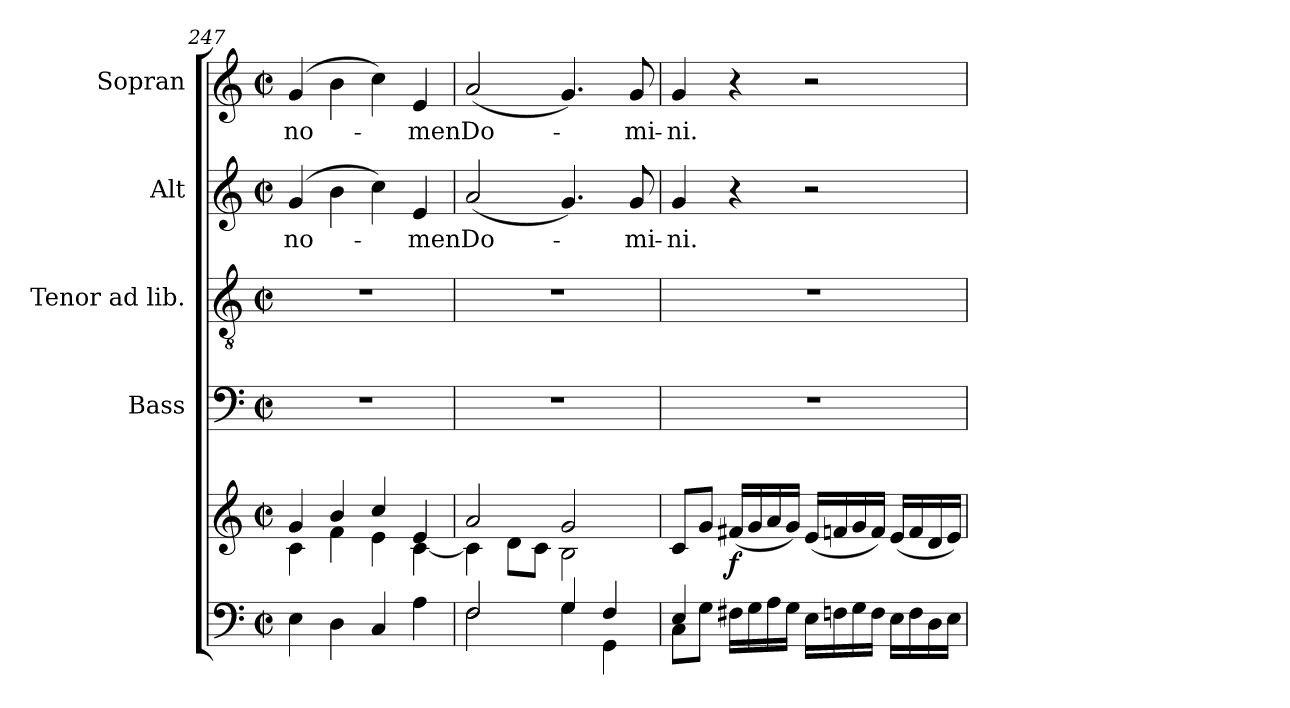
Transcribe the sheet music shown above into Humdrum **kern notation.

**kern	**kern	**dynam	**kern	**kern	**kern	**text	**kern	**text
*part5	*part5	*part5	*part4	*part3	*part2	*part2	*part1	*part1
*staff6	*staff5	*staff5/6	*staff4	*staff3	*staff2	*staff2	*staff1	*staff1
*	*	*	*I"Bass	*I"Tenor ad lib.	*I"Alt	*	*I"Sopran	*
*	*	*	*I'B.	*I'T.	*I'A.	*	*I'S.	*
*clefF4	*clefG2	*	*clefF4	*clefGv2	*clefG2	*	*clefG2	*
*k[]	*k[]	*	*k[]	*k[]	*k[]	*	*k[]	*
*C:	*C:	*	*C:	*C:	*C:	*	*C:	*
*M2/2	*M2/2	*	*M2/2	*M2/2	*M2/2	*	*M2/2	*
*met(c|)	*met(c|)	*	*met(c|)	*met(c|)	*met(c|)	*	*met(c|)	*
=247	=247	=247	=247	=247	=247	=247	=247	=247
*	*^	*	*	*	*	*	*	*
!	!	!	!	!	!	!	!LO:LY:b	!	!LO:LY:b
4E\	4g/	4c\	.	1r	1r	(4g/	no-	(4g/	no-
4D\	4b/	4f\	.	.	.	4b\	.	4b\	.
4C/	4cc/	4e\	.	.	.	4cc\)	.	4cc\)	.
!	!	!	!	!	!	!	!LO:LY:b	!	!LO:LY:b
4A\	4e/	[<4c\	.	.	.	4e/	-men	4e/	-men
=248	=248	=248	=248	=248	=248	=248	=248	=248	=248
*^	*	*	*	*	*	*	*	*	*
!	!	!	!	!	!	!	!	!LO:LY:b	!	!LO:LY:b
2F/	2F\	2a/	4c\]	.	1r	1r	(<2a/	Do-	(<2a/	Do-
.	.	.	8d\L	.	.	.	.	.	.	.
.	.	.	8c\J	.	.	.	.	.	.	.
4G/	4G\	2g/	2B\	.	.	.	4.g/)	.	4.g/)	.
4F/	4GG\	.	.	.	.	.	.	.	.	.
!	!	!	!	!	!	!	!	!LO:LY:b	!	!LO:LY:b
.	.	.	.	.	.	.	8g/	-mi-	8g/	-mi-
*	*	*v	*v	*	*	*	*	*	*	*
!!LO:LB:g=z
=249	=249	=249	=249	=249	=249	=249	=249	=249	=249
!	!	!	!	!	!	!	!LO:LY:b	!	!LO:LY:b
4E/	8C\L	8c/L	.	1r	1r	4g/	-ni.	4g/	-ni.
.	8G\J	8g/J	.	.	.	.	.	.	.
!	!	!	!LO:DY:b	!	!	!	!	!	!
2.ryy	16F#X\LL	(<16f#X/LL	f	.	.	4r	.	4r	.
.	16G\	16g/	.	.	.	.	.	.	.
.	16A\	16a/	.	.	.	.	.	.	.
.	16G\JJ	16g/JJ)	.	.	.	.	.	.	.
.	16E\LL	(<16e/LL	.	.	.	2r	.	2r	.
.	16Fn\	16fn/	.	.	.	.	.	.	.
.	16G\	16g/	.	.	.	.	.	.	.
.	16F\JJ	16f/JJ)	.	.	.	.	.	.	.
.	16E\LL	(<16e/LL	.	.	.	.	.	.	.
.	16F\	16f/	.	.	.	.	.	.	.
.	16D\	16d/	.	.	.	.	.	.	.
.	16E\JJ	16e/JJ)	.	.	.	.	.	.	.
*v	*v	*	*	*	*	*	*	*	*
=	=	=	=	=	=	=	=	=
*-	*-	*-	*-	*-	*-	*-	*-	*-
